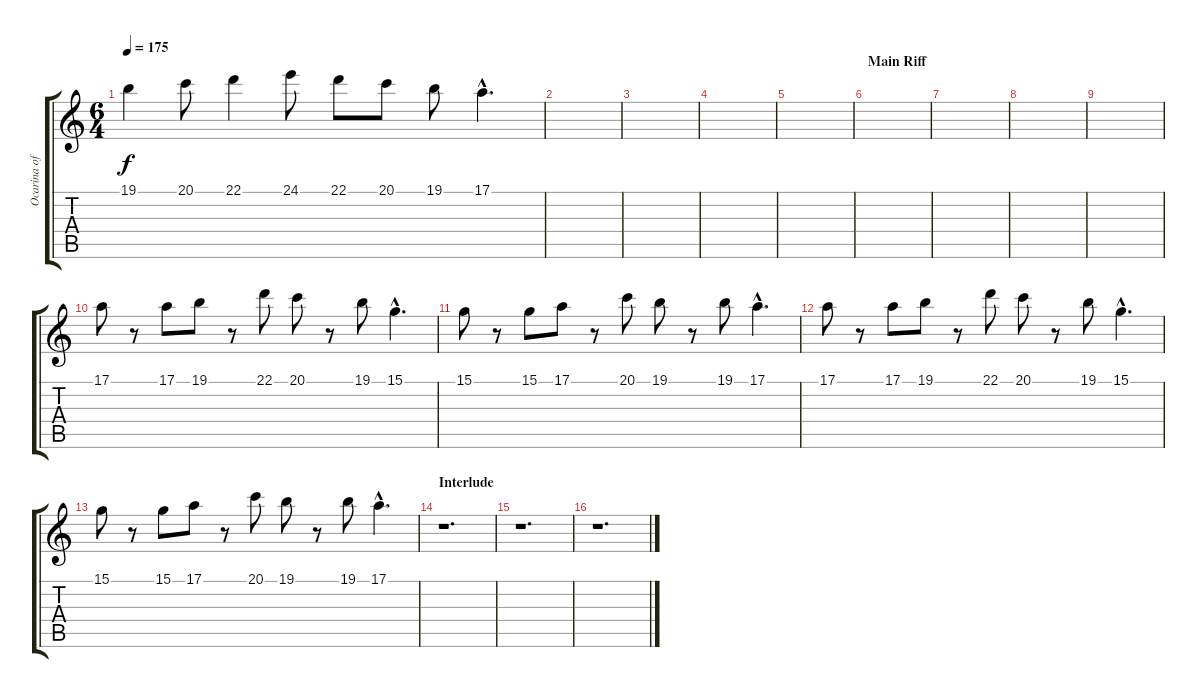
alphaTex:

\track ("Ocarina of Time :)" "Ocarina of") {instrument ocarina}
\staff {score tabs}
\tuning (E4 B3 G3 D3 A2 E2) {hide}
\ts (6 4)
\tempo 175
\clef g2
\ks c
19.1.4{dy f} 20.1.8 22.1.4 24.1.8 22.1.8 20.1.8 19.1.8 17.1{hac}.4{d} |
|
|
|
|
\section ("" "Main Riff")
|
|
|
|
17.1.8 r.8 17.1.8 19.1.8 r.8 22.1.8 20.1.8 r.8 19.1.8 15.1{hac}.4{d} |
15.1.8 r.8 15.1.8 17.1.8 r.8 20.1.8 19.1.8 r.8 19.1.8 17.1{hac}.4{d} |
17.1.8 r.8 17.1.8 19.1.8 r.8 22.1.8 20.1.8 r.8 19.1.8 15.1{hac}.4{d} |
15.1.8 r.8 15.1.8 17.1.8 r.8 20.1.8 19.1.8 r.8 19.1.8 17.1{hac}.4{d} |
\section ("" "Interlude")
r.1{d} |
r.1{d} |
r.1{d}
